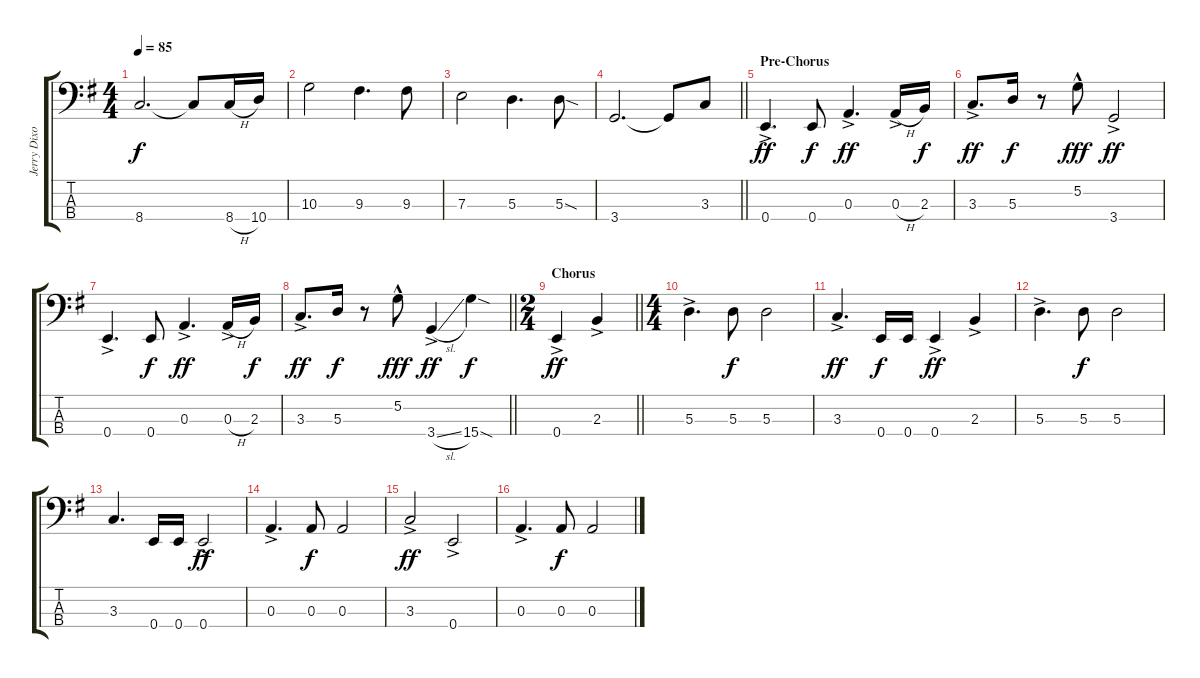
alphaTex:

\track ("Jerry Dixon" "Jerry Dixo") {instrument electricbasspick}
\staff {score tabs}
\tuning (G2 D2 A1 E1) {hide}
\ts (4 4)
\tempo 85
\clef f4
\ks g
8.4.2{d dy f} 8.4{t}.8 8.4{h}.16 10.4.16 |
10.3.2 9.3.4{d} 9.3.8 |
7.3.2 5.3.4{d} 5.3{sod}.8 |
\barLineRight lightlight
3.4.2{d} 3.4{t}.8 3.3.8 |
\section ("" "Pre-Chorus")
0.4{ac}.4{d dy ff} 0.4.8{dy f} 0.3{ac}.4{d dy ff} 0.3{h ac}.16 2.3.16{dy f} |
3.3{ac}.8{d dy ff} 5.3.16{dy f} r.8 5.2{hac}.8{dy fff} 3.4{ac}.2{dy ff} |
0.4{ac}.4{d} 0.4.8{dy f} 0.3{ac}.4{d dy ff} 0.3{h ac}.16 2.3.16{dy f} |
\barLineRight lightlight
3.3{ac}.8{d dy ff} 5.3.16{dy f} r.8 5.2{hac}.8{dy fff} 3.4{sl ac}.4{dy ff} 15.4{sod}.4{dy f} |
\ts (2 4)
\section ("" "Chorus")
\barLineRight lightlight
0.4{ac}.4{dy ff} 2.3{ac}.4 |
\ts (4 4)
5.3{ac}.4{d} 5.3.8{dy f} 5.3.2 |
3.3{ac}.4{d dy ff} 0.4.16{dy f} 0.4.16 0.4{ac}.4{dy ff} 2.3{ac}.4 |
5.3{ac}.4{d} 5.3.8{dy f} 5.3.2 |
3.3.4{d} 0.4.16 0.4.16 0.4{ac}.2{dy ff} |
0.3{ac}.4{d} 0.3.8{dy f} 0.3.2 |
3.3{ac}.2{dy ff} 0.4{ac}.2 |
0.3{ac}.4{d} 0.3.8{dy f} 0.3.2
